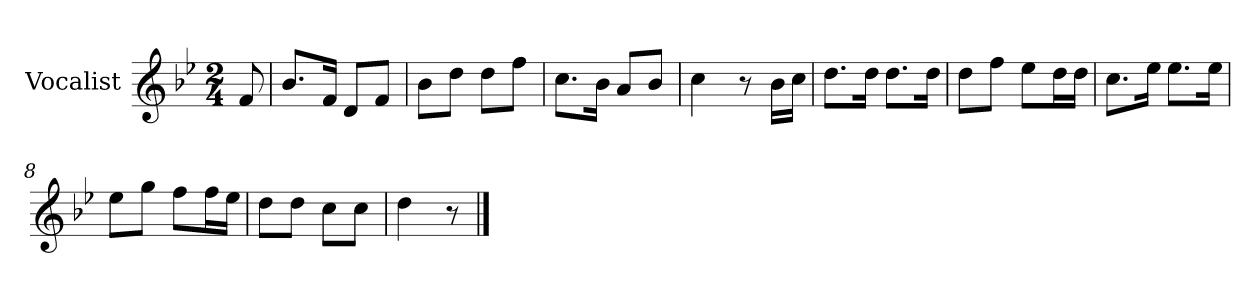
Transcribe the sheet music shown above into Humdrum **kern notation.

**kern
*part1
*staff1
*I"Vocalist
*k[b-e-]
*B-:
*M2/4
=
8f
=1
8.b-L
16fJk
8dL
8fJ
=2
8b-L
8ddJ
8ddL
8ffJ
=3
8.ccL
16b-Jk
8aL
8b-J
=4
4cc
8r
16b-LL
16ccJJ
=5
8.ddL
16ddJk
8.ddL
16ddJk
=6
8ddL
8ffJ
8ee-L
16ddL
16ddJJ
=7
8.ccL
16ee-Jk
8.ee-L
16ee-Jk
=8
8ee-L
8ggJ
8ffL
16ffL
16ee-JJ
=9
8ddL
8ddJ
8ccL
8ccJ
=10
4dd
8r
==
*-
